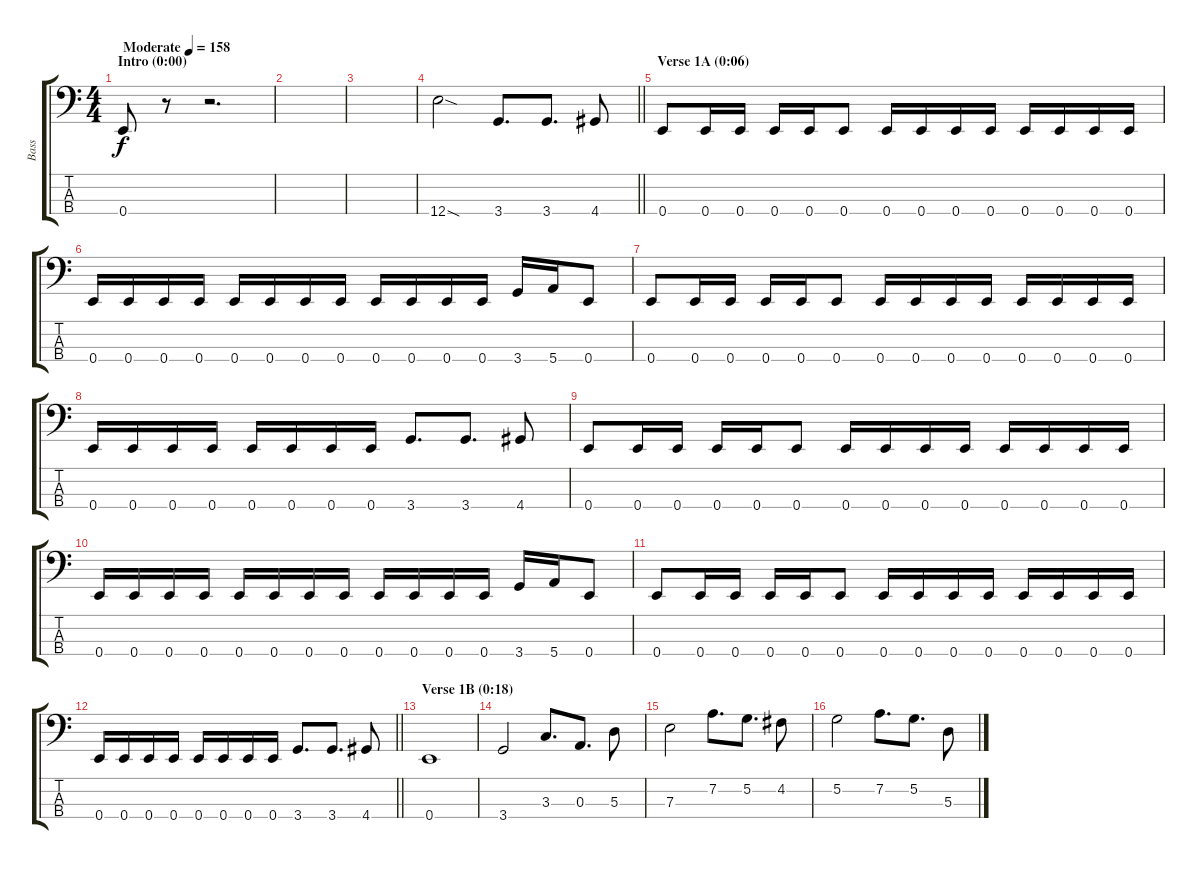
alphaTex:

\track ("Bass" "Bass") {instrument electricbassfinger}
\staff {score tabs}
\tuning (G2 D2 A1 E1) {hide}
\ts (4 4)
\section ("" "Intro (0:00)")
\tempo (158 "Moderate")
\clef f4
\ks c
0.4.8{dy f instrument electricbassfinger} r.8 r.2{d} |
|
|
\barLineRight lightlight
12.4{sod}.2 3.4.8{d} 3.4.8{d} 4.4.8 |
\section ("" "Verse 1A (0:06)")
0.4.8 0.4.16 0.4.16 0.4.16 0.4.16 0.4.8 0.4.16 0.4.16 0.4.16 0.4.16 0.4.16 0.4.16 0.4.16 0.4.16 |
0.4.16 0.4.16 0.4.16 0.4.16 0.4.16 0.4.16 0.4.16 0.4.16 0.4.16 0.4.16 0.4.16 0.4.16 3.4.16 5.4.16 0.4.8 |
0.4.8 0.4.16 0.4.16 0.4.16 0.4.16 0.4.8 0.4.16 0.4.16 0.4.16 0.4.16 0.4.16 0.4.16 0.4.16 0.4.16 |
0.4.16 0.4.16 0.4.16 0.4.16 0.4.16 0.4.16 0.4.16 0.4.16 3.4.8{d} 3.4.8{d} 4.4.8 |
0.4.8 0.4.16 0.4.16 0.4.16 0.4.16 0.4.8 0.4.16 0.4.16 0.4.16 0.4.16 0.4.16 0.4.16 0.4.16 0.4.16 |
0.4.16 0.4.16 0.4.16 0.4.16 0.4.16 0.4.16 0.4.16 0.4.16 0.4.16 0.4.16 0.4.16 0.4.16 3.4.16 5.4.16 0.4.8 |
0.4.8 0.4.16 0.4.16 0.4.16 0.4.16 0.4.8 0.4.16 0.4.16 0.4.16 0.4.16 0.4.16 0.4.16 0.4.16 0.4.16 |
\barLineRight lightlight
0.4.16 0.4.16 0.4.16 0.4.16 0.4.16 0.4.16 0.4.16 0.4.16 3.4.8{d} 3.4.8{d} 4.4.8 |
\section ("" "Verse 1B (0:18)")
0.4.1 |
3.4.2 3.3.8{d} 0.3.8{d} 5.3.8 |
7.3.2 7.2.8{d} 5.2.8{d} 4.2.8 |
5.2.2 7.2.8{d} 5.2.8{d} 5.3.8
